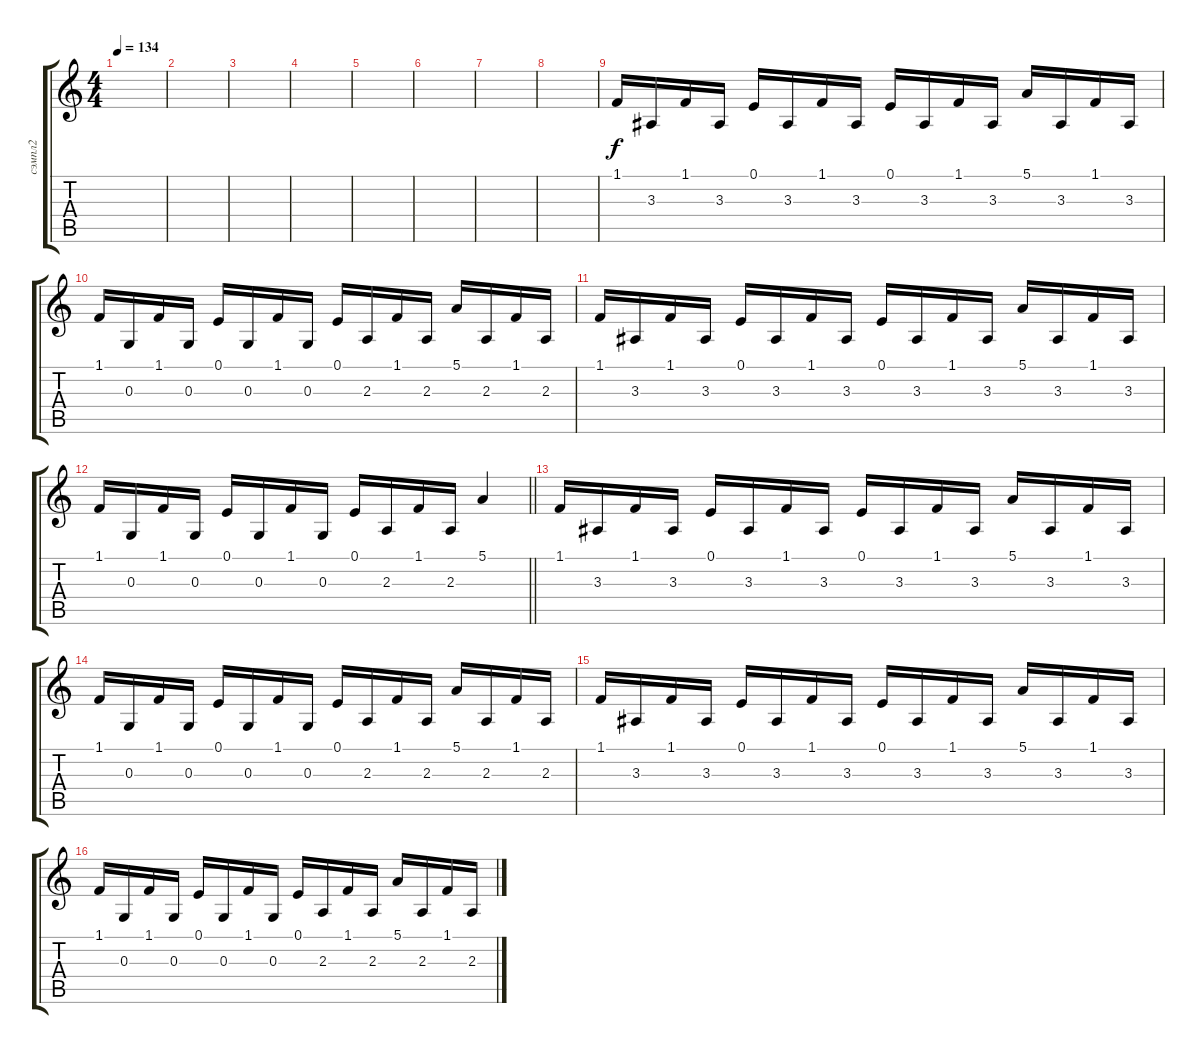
\track ("сэмпл2" "сэмпл2") {instrument lead2sawtooth}
\staff {score tabs}
\tuning (E4 B3 G3 D3 A2 E2) {hide}
\ts (4 4)
\tempo 134
\clef g2
\ks c
|
|
|
|
|
|
|
|
1.1.16{volume 16} 3.3.16 1.1.16 3.3.16 0.1.16 3.3.16 1.1.16 3.3.16 0.1.16 3.3.16 1.1.16 3.3.16 5.1.16 3.3.16 1.1.16 3.3.16 |
1.1.16 0.3.16 1.1.16 0.3.16 0.1.16 0.3.16 1.1.16 0.3.16 0.1.16 2.3.16 1.1.16 2.3.16 5.1.16 2.3.16 1.1.16 2.3.16 |
1.1.16 3.3.16 1.1.16 3.3.16 0.1.16 3.3.16 1.1.16 3.3.16 0.1.16 3.3.16 1.1.16 3.3.16 5.1.16 3.3.16 1.1.16 3.3.16 |
\barLineRight lightlight
1.1.16 0.3.16 1.1.16 0.3.16 0.1.16 0.3.16 1.1.16 0.3.16 0.1.16 2.3.16 1.1.16 2.3.16 5.1.4 |
1.1.16 3.3.16 1.1.16 3.3.16 0.1.16 3.3.16 1.1.16 3.3.16 0.1.16 3.3.16 1.1.16 3.3.16 5.1.16 3.3.16 1.1.16 3.3.16 |
1.1.16 0.3.16 1.1.16 0.3.16 0.1.16 0.3.16 1.1.16 0.3.16 0.1.16 2.3.16 1.1.16 2.3.16 5.1.16 2.3.16 1.1.16 2.3.16 |
1.1.16 3.3.16 1.1.16 3.3.16 0.1.16 3.3.16 1.1.16 3.3.16 0.1.16 3.3.16 1.1.16 3.3.16 5.1.16 3.3.16 1.1.16 3.3.16 |
1.1.16 0.3.16 1.1.16 0.3.16 0.1.16 0.3.16 1.1.16 0.3.16 0.1.16 2.3.16 1.1.16 2.3.16 5.1.16 2.3.16 1.1.16 2.3.16
